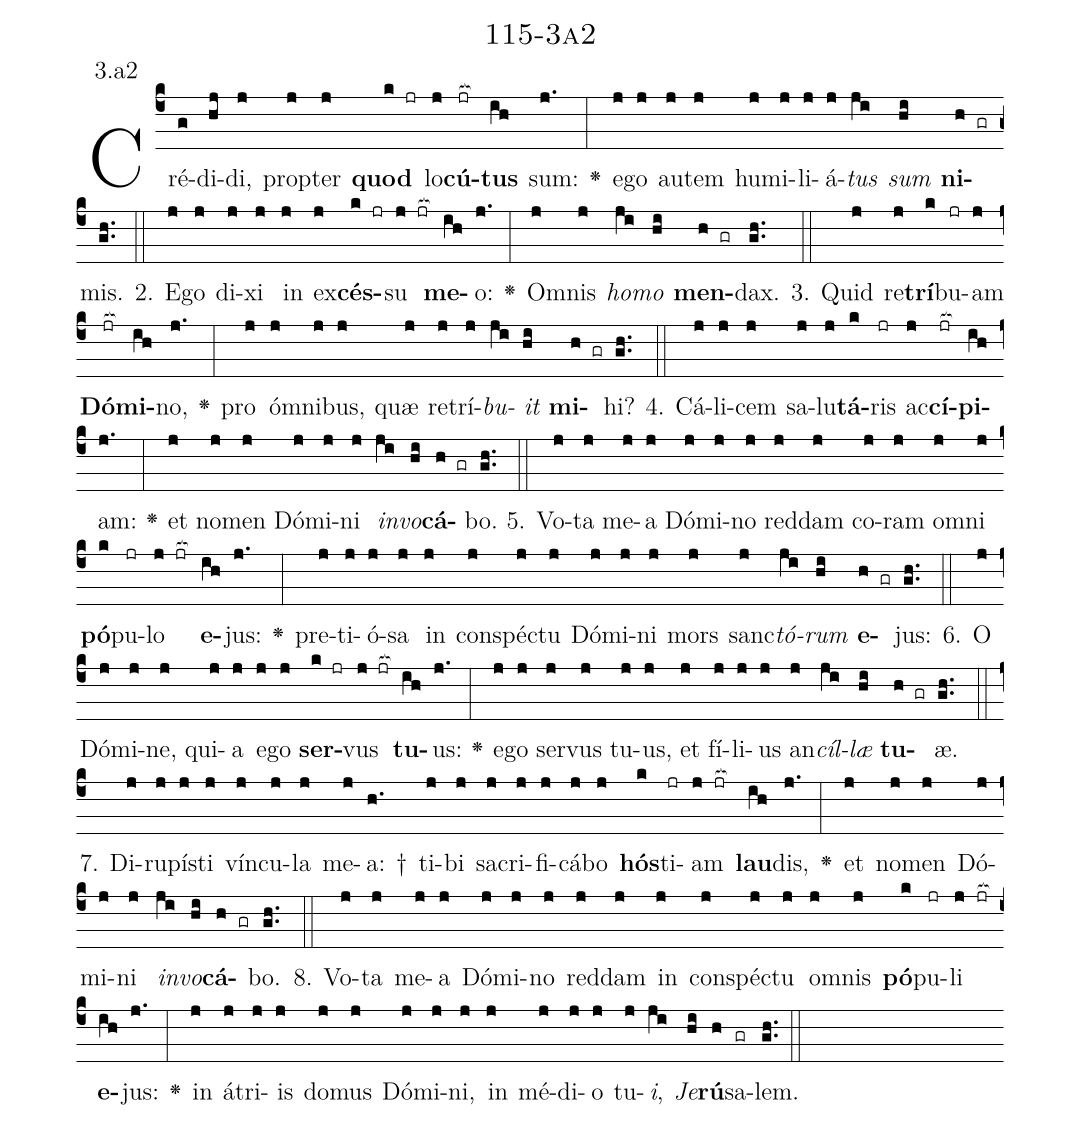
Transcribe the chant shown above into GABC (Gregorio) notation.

name: 115-3a2;
annotation: 3.a2;
%%
(c4)Cré(g)di(hj)di,(j) prop(j)ter(j) <b>quod</b>(k jr) lo(j)<b>cú</b>(jr[ocb:1{])<b>tus</b>(ih[ocb:0}]) sum:(j.) <v>\greheightstar</v>(:) e(j)go(j) au(j)tem(j) hu(j)mi(j)li(j)á(j)<i>tus</i>(ji) <i>sum</i>(hi) <b>ni</b>(h gr)mis.(gh..) (::)
2. E(j)go(j) di(j)xi(j) in(j) ex(j)<b>cés</b>(k jr)su(j jr[ocb:1{]) <b>me</b>(ih[ocb:0}])o:(j.) <v>\greheightstar</v>(:) Om(j)nis(j) <i>ho</i>(ji)<i>mo</i>(hi) <b>men</b>(h gr)dax.(gh..) (::)
3. Quid(j) re(j)<b>trí</b>(k)bu(jr)am(j) <b>Dó</b>(jr[ocb:1{])<b>mi</b>(ih[ocb:0}])no,(j.) <v>\greheightstar</v>(:) pro(j) óm(j)ni(j)bus,(j) quæ(j) re(j)trí(j)<i>bu</i>(ji)<i>it</i>(hi) <b>mi</b>(h gr)hi?(gh..) (::)
4. Cá(j)li(j)cem(j) sa(j)lu(j)<b>tá</b>(k)ris(jr) ac(j)<b>cí</b>(jr[ocb:1{])<b>pi</b>(ih[ocb:0}])am:(j.) <v>\greheightstar</v>(:) et(j) no(j)men(j) Dó(j)mi(j)ni(j) <i>in</i>(ji)<i>vo</i>(hi)<b>cá</b>(h gr)bo.(gh..) (::)
5. Vo(j)ta(j) me(j)a(j) Dó(j)mi(j)no(j) red(j)dam(j) co(j)ram(j) om(j)ni(j) <b>pó</b>(k)pu(jr)lo(j jr[ocb:1{]) <b>e</b>(ih[ocb:0}])jus:(j.) <v>\greheightstar</v>(:) pre(j)ti(j)ó(j)sa(j) in(j) con(j)spéc(j)tu(j) Dó(j)mi(j)ni(j) mors(j) sanc(j)<i>tó</i>(ji)<i>rum</i>(hi) <b>e</b>(h gr)jus:(gh..) (::)
6. O(j) Dó(j)mi(j)ne,(j) qui(j)a(j) e(j)go(j) <b>ser</b>(k jr)vus(j jr[ocb:1{]) <b>tu</b>(ih[ocb:0}])us:(j.) <v>\greheightstar</v>(:) e(j)go(j) ser(j)vus(j) tu(j)us,(j) et(j) fí(j)li(j)us(j) an(j)<i>cíl</i>(ji)<i>læ</i>(hi) <b>tu</b>(h gr)æ.(gh..) (::)
7. Di(j)ru(j)pís(j)ti(j) vín(j)cu(j)la(j) me(j)a: †(h.) ti(j)bi(j) sa(j)cri(j)fi(j)cá(j)bo(j) <b>hós</b>(k)ti(jr)am(j jr[ocb:1{]) <b>lau</b>(ih[ocb:0}])dis,(j.) <v>\greheightstar</v>(:) et(j) no(j)men(j) Dó(j)mi(j)ni(j) <i>in</i>(ji)<i>vo</i>(hi)<b>cá</b>(h gr)bo.(gh..) (::)
8. Vo(j)ta(j) me(j)a(j) Dó(j)mi(j)no(j) red(j)dam(j) in(j) con(j)spéc(j)tu(j) om(j)nis(j) <b>pó</b>(k)pu(jr)li(j jr[ocb:1{]) <b>e</b>(ih[ocb:0}])jus:(j.) <v>\greheightstar</v>(:) in(j) á(j)tri(j)is(j) do(j)mus(j) Dó(j)mi(j)ni,(j) in(j) mé(j)di(j)o(j) tu(j)<i>i</i>,(ji) <i>Je</i>(hi)<b>rú</b>(h)sa(gr)lem.(gh..) (::)
